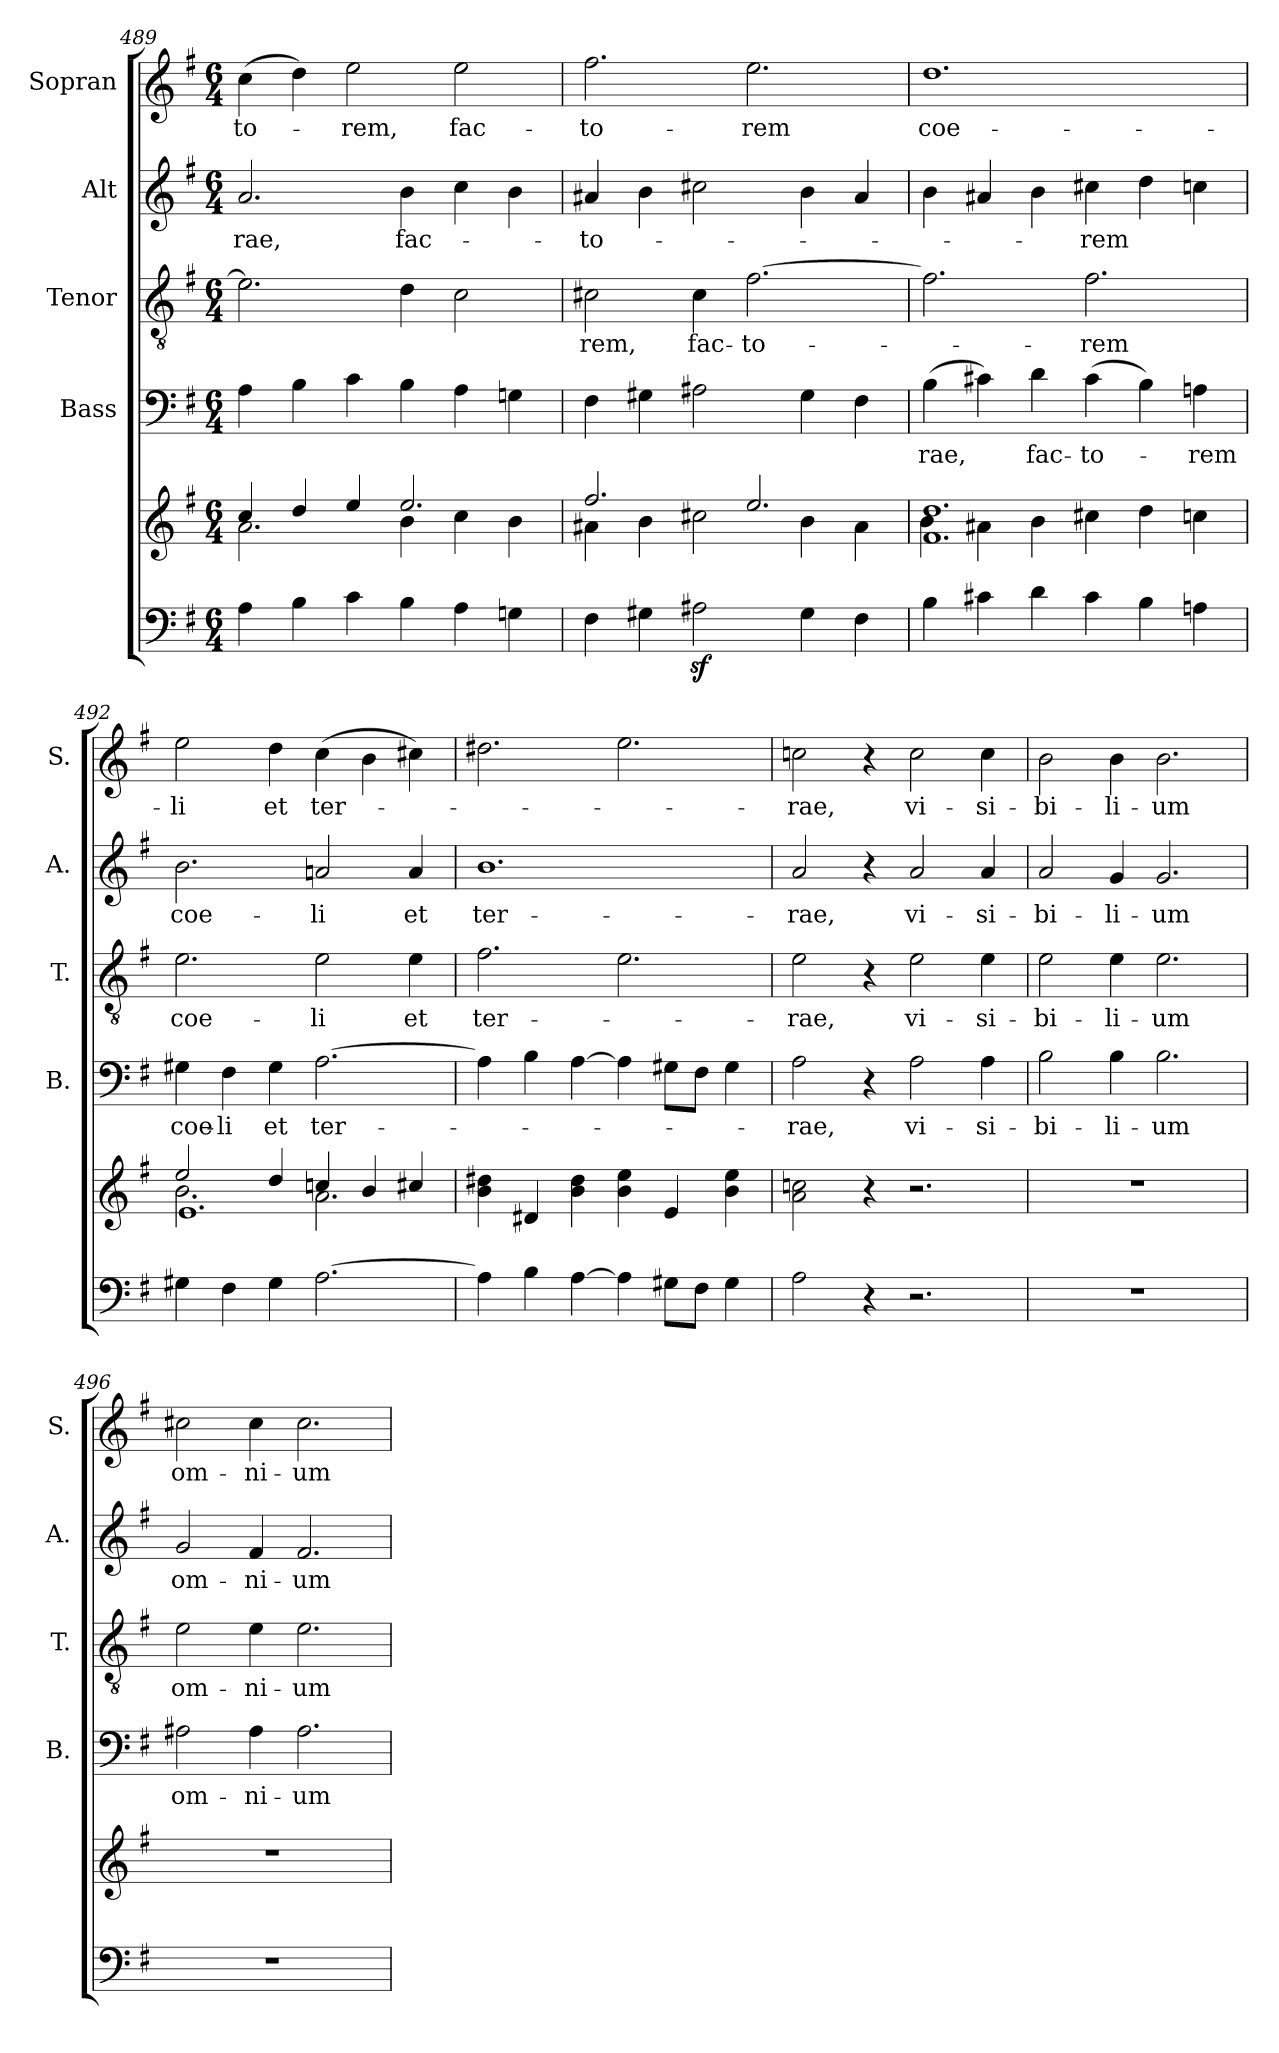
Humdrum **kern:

**kern	**kern	**kern	**text	**kern	**text	**kern	**text	**kern	**text
*part5	*part5	*part4	*part4	*part3	*part3	*part2	*part2	*part1	*part1
*staff6	*staff5	*staff4	*staff4	*staff3	*staff3	*staff2	*staff2	*staff1	*staff1
*	*	*I"Bass	*	*I"Tenor	*	*I"Alt	*	*I"Sopran	*
*	*	*I'B.	*	*I'T.	*	*I'A.	*	*I'S.	*
*clefF4	*clefG2	*clefF4	*	*clefGv2	*	*clefG2	*	*clefG2	*
*k[f#]	*k[f#]	*k[f#]	*	*k[f#]	*	*k[f#]	*	*k[f#]	*
*G:	*G:	*G:	*	*G:	*	*G:	*	*G:	*
*M6/4	*M6/4	*M6/4	*	*M6/4	*	*M6/4	*	*M6/4	*
=489	=489	=489	=489	=489	=489	=489	=489	=489	=489
*	*^	*	*	*	*	*	*	*	*
!	!	!	!	!	!	!	!	!LO:LY:b	!	!LO:LY:b
4A\	4cc/	2.a\	4A\	.	2.e\]	.	2.a/	-rae,	(>4cc\	-to-
4B\	4dd/	.	4B\	.	.	.	.	.	4dd\)	.
!	!	!	!	!	!	!	!	!	!	!LO:LY:b
4c\	4ee/	.	4c\	.	.	.	.	.	2ee\	-rem,
!	!	!	!	!	!	!	!	!LO:LY:b	!	!
4B\	2.ee/	4b\	4B\	.	4d\	.	4b\	fac-	.	.
!	!	!	!	!	!	!	!	!	!	!LO:LY:b
4A\	.	4cc\	4A\	.	2c\	.	4cc\	.	2ee\	fac-
4Gn\	.	4b\	4Gn\	.	.	.	4b\	.	.	.
=490	=490	=490	=490	=490	=490	=490	=490	=490	=490	=490
!	!	!	!	!	!	!LO:LY:b	!	!LO:LY:b	!	!LO:LY:b
4F#\	2.ff#/	4a#X\	4F#\	.	2c#X\	-rem,	4a#X/	-to-	2.ff#\	-to-
4G#X\	.	4b\	4G#X\	.	.	.	4b\	.	.	.
!	!	!	!	!	!	!LO:LY:b	!	!	!	!
2A#Xz>\	.	2cc#X\	2A#X\	.	4c#\	fac-	2cc#X\	.	.	.
!	!	!	!	!	!	!LO:LY:b	!	!	!	!LO:LY:b
.	2.ee/	.	.	.	[2.f#\	-to-	.	.	2.ee\	-rem
4G#\	.	4b\	4G#\	.	.	.	4b\	.	.	.
4F#\	.	4a#\	4F#\	.	.	.	4a#/	.	.	.
!!LO:LB:g=z
=491	=491	=491	=491	=491	=491	=491	=491	=491	=491	=491
!	!	!	!	!LO:LY:b	!	!	!	!	!	!LO:LY:b
4B\	1.f# 1.dd	4b\	(>4B\	-rae,	2.f#\]	.	4b\	.	1.dd	coe-
4c#X\	.	4a#X\	4c#X\)	.	.	.	4a#X/	.	.	.
!	!	!	!	!LO:LY:b	!	!	!	!	!	!
4d\	.	4b\	4d\	fac-	.	.	4b\	.	.	.
!	!	!	!	!LO:LY:b	!	!LO:LY:b	!	!LO:LY:b	!	!
4c#\	.	4cc#X\	(>4c#\	-to-	2.f#\	-rem	4cc#X\	-rem	.	.
4B\	.	4dd\	4B\)	.	.	.	4dd\	.	.	.
!	!	!	!	!LO:LY:b	!	!	!	!	!	!
4An\	.	4ccn\	4An\	-rem	.	.	4ccn\	.	.	.
=492	=492	=492	=492	=492	=492	=492	=492	=492	=492	=492
*	*	*^	*	*	*	*	*	*	*	*
!	!	!	!	!	!LO:LY:b	!	!LO:LY:b	!	!LO:LY:b	!	!LO:LY:b
4G#X\	2ee/	2.b\	1.e	4G#X\	coe-	2.e\	coe-	2.b\	coe-	2ee\	-li
!	!	!	!	!	!LO:LY:b	!	!	!	!	!	!
4F#\	.	.	.	4F#\	-li	.	.	.	.	.	.
!	!	!	!	!	!LO:LY:b	!	!	!	!	!	!LO:LY:b
4G#\	4dd/	.	.	4G#\	et	.	.	.	.	4dd\	et
!	!	!	!	!	!LO:LY:b	!	!LO:LY:b	!	!LO:LY:b	!	!LO:LY:b
[2.A\	4ccn/	2.a\	.	[2.A\	ter-	2e\	-li	2an/	-li	(>4cc\	ter-
.	4b/	.	.	.	.	.	.	.	.	4b\	.
!	!	!	!	!	!	!	!LO:LY:b	!	!LO:LY:b	!	!
.	4cc#X/	.	.	.	.	4e\	et	4a/	et	4cc#X\)	.
*	*v	*v	*v	*	*	*	*	*	*	*	*
=493	=493	=493	=493	=493	=493	=493	=493	=493	=493
!	!	!	!	!	!LO:LY:b	!	!LO:LY:b	!	!
4A\]	4b\ 4dd#X\	4A\]	.	2.f#\	ter-	1.b	ter-	2.dd#X\	.
4B\	4d#X/	4B\	.	.	.	.	.	.	.
[4A\	4b\ 4dd#\	[4A\	.	.	.	.	.	.	.
4A\]	4b\ 4ee\	4A\]	.	2.e\	.	.	.	2.ee\	.
8G#X\L	4e/	8G#X\L	.	.	.	.	.	.	.
8F#\J	.	8F#\J	.	.	.	.	.	.	.
4G#\	4b\ 4ee\	4G#\	.	.	.	.	.	.	.
=494	=494	=494	=494	=494	=494	=494	=494	=494	=494
!	!	!	!LO:LY:b	!	!LO:LY:b	!	!LO:LY:b	!	!LO:LY:b
2A\	2a\ 2ccn\	2A\	-rae,	2e\	-rae,	2a/	-rae,	2ccn\	-rae,
4r	4r	4r	.	4r	.	4r	.	4r	.
!	!	!	!LO:LY:b	!	!LO:LY:b	!	!LO:LY:b	!	!LO:LY:b
2.r	2.r	2A\	vi-	2e\	vi-	2a/	vi-	2cc\	vi-
!	!	!	!LO:LY:b	!	!LO:LY:b	!	!LO:LY:b	!	!LO:LY:b
.	.	4A\	-si-	4e\	-si-	4a/	-si-	4cc\	-si-
=495	=495	=495	=495	=495	=495	=495	=495	=495	=495
!	!	!	!LO:LY:b	!	!LO:LY:b	!	!LO:LY:b	!	!LO:LY:b
1.r	1.r	2B\	-bi-	2e\	-bi-	2a/	-bi-	2b\	-bi-
!	!	!	!LO:LY:b	!	!LO:LY:b	!	!LO:LY:b	!	!LO:LY:b
.	.	4B\	-li-	4e\	-li-	4g/	-li-	4b\	-li-
!	!	!	!LO:LY:b	!	!LO:LY:b	!	!LO:LY:b	!	!LO:LY:b
.	.	2.B\	-um	2.e\	-um	2.g/	-um	2.b\	-um
!!LO:PB:g=z
=496	=496	=496	=496	=496	=496	=496	=496	=496	=496
!	!	!	!LO:LY:b	!	!LO:LY:b	!	!LO:LY:b	!	!LO:LY:b
1.r	1.r	2A#X\	om-	2e\	om-	2g/	om-	2cc#X\	om-
!	!	!	!LO:LY:b	!	!LO:LY:b	!	!LO:LY:b	!	!LO:LY:b
.	.	4A#\	-ni-	4e\	-ni-	4f#/	-ni-	4cc#\	-ni-
!	!	!	!LO:LY:b	!	!LO:LY:b	!	!LO:LY:b	!	!LO:LY:b
.	.	2.A#\	-um	2.e\	-um	2.f#/	-um	2.cc#\	-um
=	=	=	=	=	=	=	=	=	=
*-	*-	*-	*-	*-	*-	*-	*-	*-	*-
